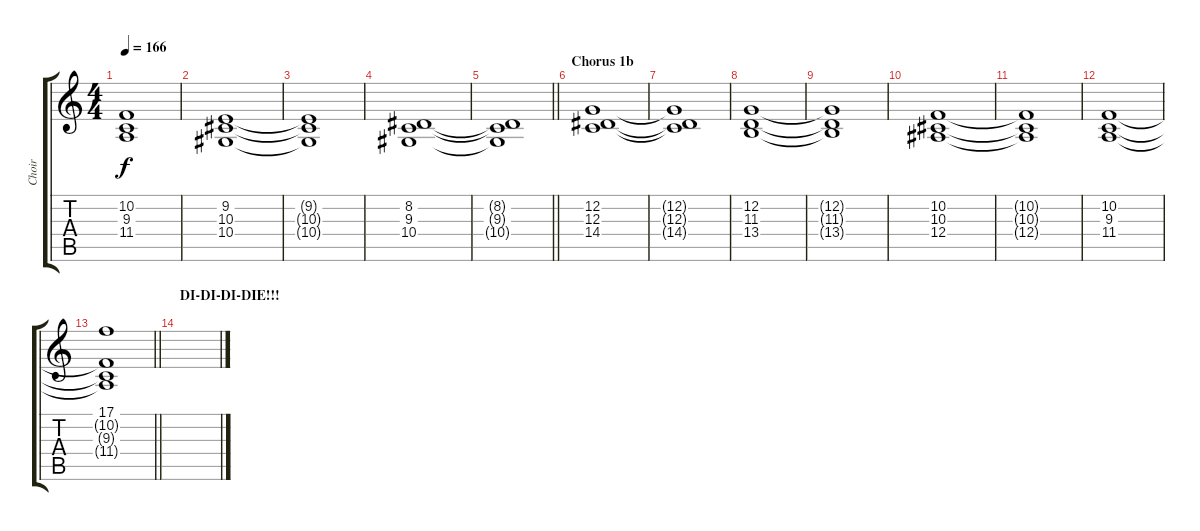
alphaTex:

\track ("Choir" "Choir") {instrument choiraahs}
\staff {score tabs}
\tuning (C4 G3 Eb3 Bb2 F2 C2) {hide}
\ts (4 4)
\tempo 166
\clef g2
\ks c
(10.2{t} 9.3{t} 11.4{t}).1{dy f} |
(9.2 10.3 10.4).1 |
(9.2{t} 10.3{t} 10.4{t}).1 |
(8.2 9.3 10.4).1 |
\barLineRight lightlight
(8.2{t} 9.3{t} 10.4{t}).1 |
\section ("" "Chorus 1b")
(12.2 12.3 14.4).1 |
(12.2{t} 12.3{t} 14.4{t}).1 |
(12.2 11.3 13.4).1 |
(12.2{t} 11.3{t} 13.4{t}).1 |
(10.2 10.3 12.4).1 |
(10.2{t} 10.3{t} 12.4{t}).1 |
(10.2 9.3 11.4).1 |
\barLineRight lightlight
(17.1 10.2{t} 9.3{t} 11.4{t}).1 |
\section ("" "DI-DI-DI-DIE!!!")
